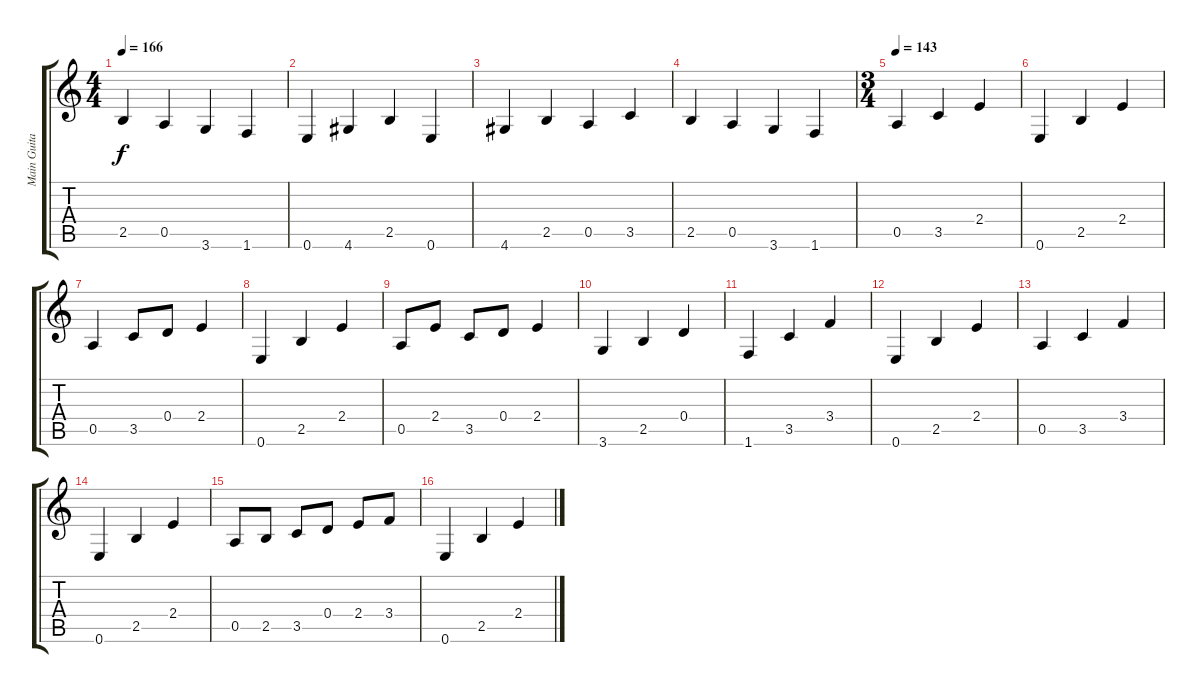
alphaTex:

\track ("Main Guitar" "Main Guita") {instrument acousticguitarsteel}
\staff {score tabs}
\tuning (E4 B3 G3 D3 A2 E2) {hide}
\ts (4 4)
\tempo 166
\clef g2
\ks c
2.5.4{dy f} 0.5.4 3.6.4 1.6.4 |
0.6.4 4.6.4 2.5.4 0.6.4 |
4.6.4 2.5.4 0.5.4 3.5.4 |
2.5.4 0.5.4 3.6.4 1.6.4 |
\ts (3 4)
\tempo 143
0.5.4 3.5.4 2.4.4 |
0.6.4 2.5.4 2.4.4 |
0.5.4 3.5.8 0.4.8 2.4.4 |
0.6.4 2.5.4 2.4.4 |
0.5.8 2.4.8 3.5.8 0.4.8 2.4.4 |
3.6.4 2.5.4 0.4.4 |
1.6.4 3.5.4 3.4.4 |
0.6.4 2.5.4 2.4.4 |
0.5.4 3.5.4 3.4.4 |
0.6.4 2.5.4 2.4.4 |
0.5.8 2.5.8 3.5.8 0.4.8 2.4.8 3.4.8 |
0.6.4 2.5.4 2.4.4
